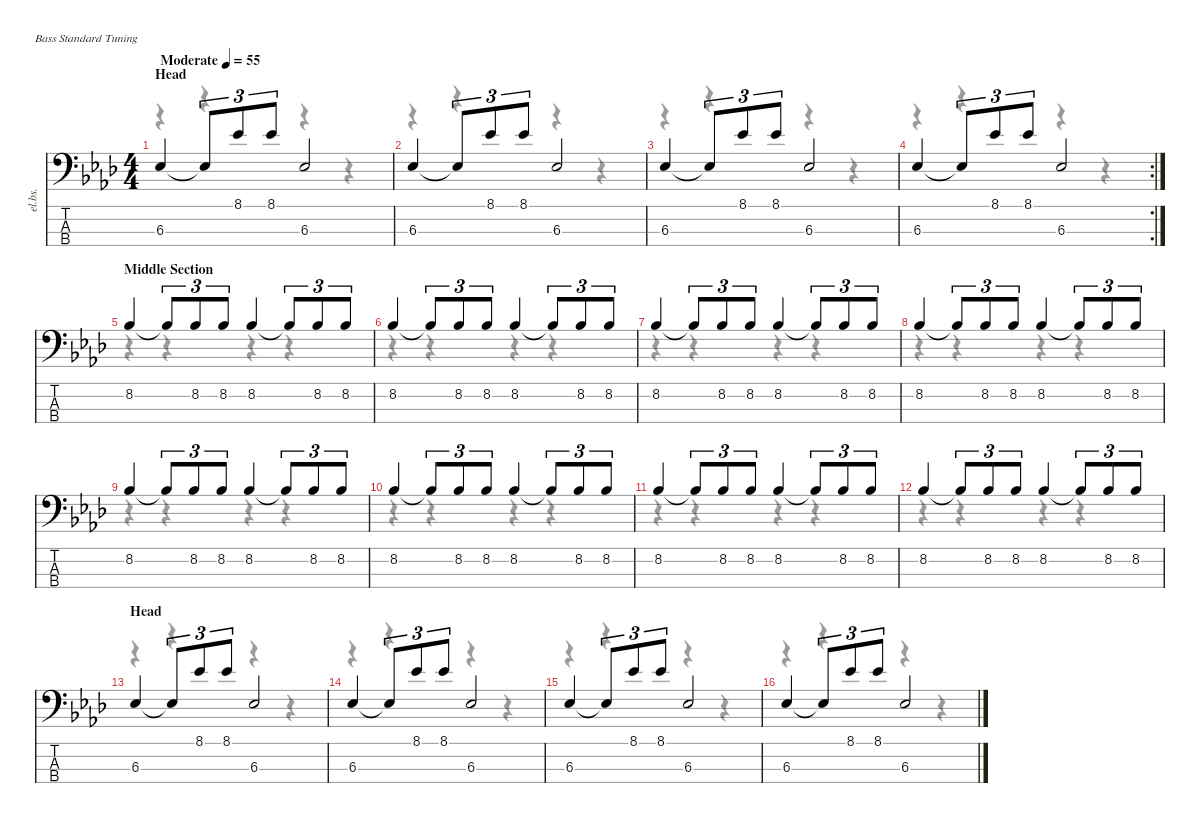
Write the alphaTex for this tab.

\defaultSystemsLayout 4
\hideDynamics
\bracketExtendMode nobrackets
\otherSystemsTrackNameOrientation horizontal
\chordDiagramsInScore
\track ("Bass" "el.bs.") {instrument electricbassfinger}
\staff {score tabs}
\tuning (G2 D2 A1 E1)
\voice
\ts (4 4)
\beaming (8 2 2 2 2)
\section ("" "Head")
\tempo (55 "Moderate")
\clef f4
\ks ab
6.3{acc b}.4{dy f instrument electricbassfinger beam Up} 6.3{t acc b}.8{tu (3 2) beam Up} 8.1{acc b}.8{tu (3 2) beam Up} 8.1{acc b}.8{tu (3 2) beam Up} 6.3{acc b}.2{beam Up} |
6.3{acc b}.4{beam Up} 6.3{t acc b}.8{tu (3 2) beam Up} 8.1{acc b}.8{tu (3 2) beam Up} 8.1{acc b}.8{tu (3 2) beam Up} 6.3{acc b}.2{beam Up} |
6.3{acc b}.4{beam Up} 6.3{t acc b}.8{tu (3 2) beam Up} 8.1{acc b}.8{tu (3 2) beam Up} 8.1{acc b}.8{tu (3 2) beam Up} 6.3{acc b}.2{beam Up} |
\rc 2
6.3{acc b}.4{beam Up} 6.3{t acc b}.8{tu (3 2) beam Up} 8.1{acc b}.8{tu (3 2) beam Up} 8.1{acc b}.8{tu (3 2) beam Up} 6.3{acc b}.2{beam Up} |
\section ("" "Middle Section")
8.2{acc b}.4{beam Up} 8.2{t acc b}.8{tu (3 2) beam Up} 8.2{acc b}.8{tu (3 2) beam Up} 8.2{acc b}.8{tu (3 2) beam Up} 8.2{acc b}.4{beam Up} 8.2{t acc b}.8{tu (3 2) beam Up} 8.2{acc b}.8{tu (3 2) beam Up} 8.2{acc b}.8{tu (3 2) beam Up} |
8.2{acc b}.4{beam Up} 8.2{t acc b}.8{tu (3 2) beam Up} 8.2{acc b}.8{tu (3 2) beam Up} 8.2{acc b}.8{tu (3 2) beam Up} 8.2{acc b}.4{beam Up} 8.2{t acc b}.8{tu (3 2) beam Up} 8.2{acc b}.8{tu (3 2) beam Up} 8.2{acc b}.8{tu (3 2) beam Up} |
8.2{acc b}.4{beam Up} 8.2{t acc b}.8{tu (3 2) beam Up} 8.2{acc b}.8{tu (3 2) beam Up} 8.2{acc b}.8{tu (3 2) beam Up} 8.2{acc b}.4{beam Up} 8.2{t acc b}.8{tu (3 2) beam Up} 8.2{acc b}.8{tu (3 2) beam Up} 8.2{acc b}.8{tu (3 2) beam Up} |
8.2{acc b}.4{beam Up} 8.2{t acc b}.8{tu (3 2) beam Up} 8.2{acc b}.8{tu (3 2) beam Up} 8.2{acc b}.8{tu (3 2) beam Up} 8.2{acc b}.4{beam Up} 8.2{t acc b}.8{tu (3 2) beam Up} 8.2{acc b}.8{tu (3 2) beam Up} 8.2{acc b}.8{tu (3 2) beam Up} |
8.2{acc b}.4{beam Up} 8.2{t acc b}.8{tu (3 2) beam Up} 8.2{acc b}.8{tu (3 2) beam Up} 8.2{acc b}.8{tu (3 2) beam Up} 8.2{acc b}.4{beam Up} 8.2{t acc b}.8{tu (3 2) beam Up} 8.2{acc b}.8{tu (3 2) beam Up} 8.2{acc b}.8{tu (3 2) beam Up} |
8.2{acc b}.4{beam Up} 8.2{t acc b}.8{tu (3 2) beam Up} 8.2{acc b}.8{tu (3 2) beam Up} 8.2{acc b}.8{tu (3 2) beam Up} 8.2{acc b}.4{beam Up} 8.2{t acc b}.8{tu (3 2) beam Up} 8.2{acc b}.8{tu (3 2) beam Up} 8.2{acc b}.8{tu (3 2) beam Up} |
8.2{acc b}.4{beam Up} 8.2{t acc b}.8{tu (3 2) beam Up} 8.2{acc b}.8{tu (3 2) beam Up} 8.2{acc b}.8{tu (3 2) beam Up} 8.2{acc b}.4{beam Up} 8.2{t acc b}.8{tu (3 2) beam Up} 8.2{acc b}.8{tu (3 2) beam Up} 8.2{acc b}.8{tu (3 2) beam Up} |
8.2{acc b}.4{beam Up} 8.2{t acc b}.8{tu (3 2) beam Up} 8.2{acc b}.8{tu (3 2) beam Up} 8.2{acc b}.8{tu (3 2) beam Up} 8.2{acc b}.4{beam Up} 8.2{t acc b}.8{tu (3 2) beam Up} 8.2{acc b}.8{tu (3 2) beam Up} 8.2{acc b}.8{tu (3 2) beam Up} |
\section ("" "Head")
6.3{acc b}.4{beam Up} 6.3{t acc b}.8{tu (3 2) beam Up} 8.1{acc b}.8{tu (3 2) beam Up} 8.1{acc b}.8{tu (3 2) beam Up} 6.3{acc b}.2{beam Up} |
6.3{acc b}.4{beam Up} 6.3{t acc b}.8{tu (3 2) beam Up} 8.1{acc b}.8{tu (3 2) beam Up} 8.1{acc b}.8{tu (3 2) beam Up} 6.3{acc b}.2{beam Up} |
6.3{acc b}.4{beam Up} 6.3{t acc b}.8{tu (3 2) beam Up} 8.1{acc b}.8{tu (3 2) beam Up} 8.1{acc b}.8{tu (3 2) beam Up} 6.3{acc b}.2{beam Up} |
6.3{acc b}.4{beam Up} 6.3{t acc b}.8{tu (3 2) beam Up} 8.1{acc b}.8{tu (3 2) beam Up} 8.1{acc b}.8{tu (3 2) beam Up} 6.3{acc b}.2{beam Up}
\voice
\clef f4
\ottava regular
\simile none
\ks ab
r.4{dy mf beam Down} r.4{beam Down} r.4{beam Down} r.4{beam Down} |
r.4{beam Down} r.4{beam Down} r.4{beam Down} r.4{beam Down} |
r.4{beam Down} r.4{beam Down} r.4{beam Down} r.4{beam Down} |
r.4{beam Down} r.4{beam Down} r.4{beam Down} r.4{beam Down} |
r.4{beam Down} r.4{beam Down} r.4{beam Down} r.4{beam Down} |
r.4{beam Down} r.4{beam Down} r.4{beam Down} r.4{beam Down} |
r.4{beam Down} r.4{beam Down} r.4{beam Down} r.4{beam Down} |
r.4{beam Down} r.4{beam Down} r.4{beam Down} r.4{beam Down} |
r.4{beam Down} r.4{beam Down} r.4{beam Down} r.4{beam Down} |
r.4{beam Down} r.4{beam Down} r.4{beam Down} r.4{beam Down} |
r.4{beam Down} r.4{beam Down} r.4{beam Down} r.4{beam Down} |
r.4{beam Down} r.4{beam Down} r.4{beam Down} r.4{beam Down} |
r.4{beam Down} r.4{beam Down} r.4{beam Down} r.4{beam Down} |
r.4{beam Down} r.4{beam Down} r.4{beam Down} r.4{beam Down} |
r.4{beam Down} r.4{beam Down} r.4{beam Down} r.4{beam Down} |
r.4{beam Down} r.4{beam Down} r.4{beam Down} r.4{beam Down}
